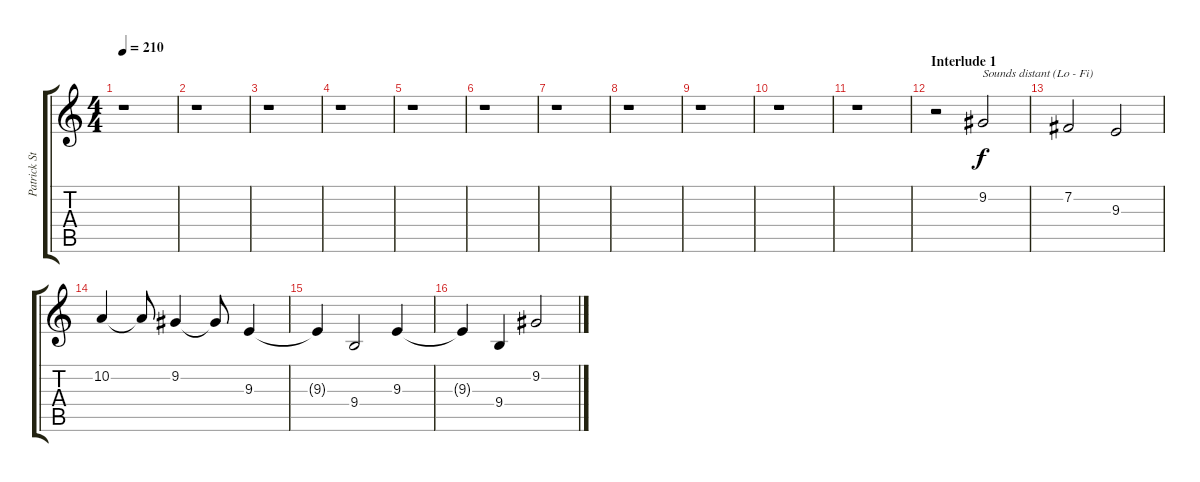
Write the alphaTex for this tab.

\track ("Patrick Stump (Backing Vocals)" "Patrick St") {instrument oboe}
\staff {score tabs}
\tuning (E4 B3 G3 D3 A2 E2) {hide}
\ts (4 4)
\tempo 210
\clef g2
\ks c
r.1{dy f} |
r.1 |
r.1 |
r.1 |
r.1 |
r.1 |
r.1 |
r.1 |
r.1 |
r.1 |
r.1 |
\section ("" "Interlude 1")
r.2 9.2.2{txt "Sounds distant (Lo - Fi)"} |
7.2.2 9.3.2 |
10.2.4 10.2{t}.8 9.2.4 9.2{t}.8 9.3.4 |
9.3{t}.4 9.4.2 9.3.4 |
9.3{t}.4 9.4.4 9.2.2
